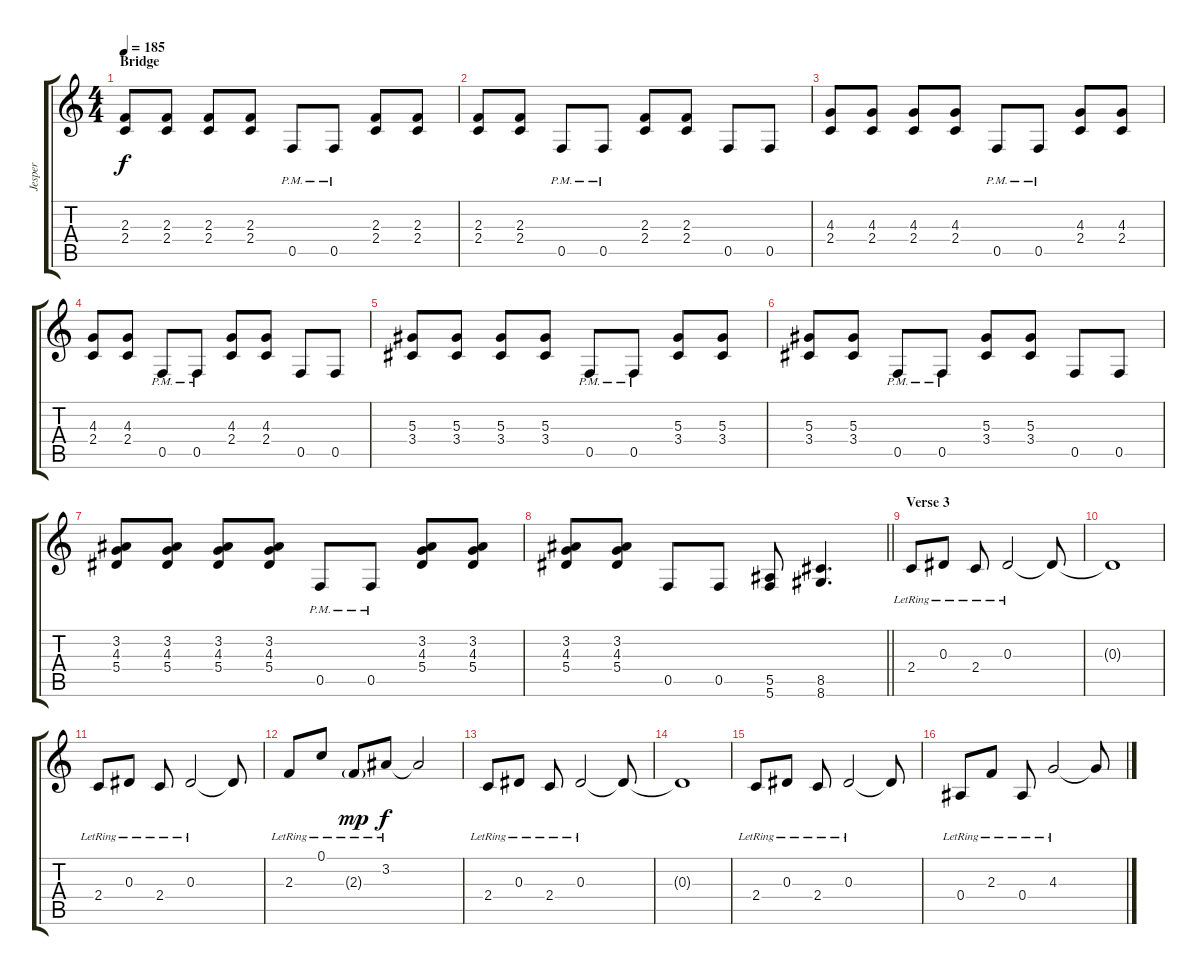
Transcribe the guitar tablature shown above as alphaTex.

\track ("Jesper" "Jesper") {instrument distortionguitar}
\staff {score tabs}
\tuning (C4 G3 Eb3 Bb2 F2 C2) {hide}
\ts (4 4)
\section ("" "Bridge")
\tempo 185
\clef g2
\ks c
(2.3 2.4).8{dy f} (2.3 2.4).8 (2.3 2.4).8 (2.3 2.4).8 0.5{pm}.8 0.5{pm}.8 (2.3 2.4).8 (2.3 2.4).8 |
(2.3 2.4).8 (2.3 2.4).8 0.5{pm}.8 0.5{pm}.8 (2.3 2.4).8 (2.3 2.4).8 0.5.8 0.5.8 |
(4.3 2.4).8 (4.3 2.4).8 (4.3 2.4).8 (4.3 2.4).8 0.5{pm}.8 0.5{pm}.8 (4.3 2.4).8 (4.3 2.4).8 |
(4.3 2.4).8 (4.3 2.4).8 0.5{pm}.8 0.5{pm}.8 (4.3 2.4).8 (4.3 2.4).8 0.5.8 0.5.8 |
(5.3 3.4).8 (5.3 3.4).8 (5.3 3.4).8 (5.3 3.4).8 0.5{pm}.8 0.5{pm}.8 (5.3 3.4).8 (5.3 3.4).8 |
(5.3 3.4).8 (5.3 3.4).8 0.5{pm}.8 0.5{pm}.8 (5.3 3.4).8 (5.3 3.4).8 0.5.8 0.5.8 |
(3.2 4.3 5.4).8 (3.2 4.3 5.4).8 (3.2 4.3 5.4).8 (3.2 4.3 5.4).8 0.5{pm}.8 0.5{pm}.8 (3.2 4.3 5.4).8 (3.2 4.3 5.4).8 |
\barLineRight lightlight
(3.2 4.3 5.4).8 (3.2 4.3 5.4).8 0.5.8 0.5.8 (5.5 5.6).8 (8.5 8.6).4{d} |
\section ("" "Verse 3")
2.4{lr}.8{instrument electricguitarjazz} 0.3{lr}.8 2.4{lr}.8 0.3{lr}.2 0.3{t}.8 |
0.3{t}.1 |
2.4{lr}.8 0.3{lr}.8 2.4{lr}.8 0.3{lr}.2 0.3{t}.8 |
2.3{lr}.8 0.1{lr}.8 2.3{g lr}.8{dy mp} 3.2{lr}.8{dy f} 3.2{t}.2 |
2.4{lr}.8 0.3{lr}.8 2.4{lr}.8 0.3{lr}.2 0.3{t}.8 |
0.3{t}.1 |
2.4{lr}.8 0.3{lr}.8 2.4{lr}.8 0.3{lr}.2 0.3{t}.8 |
0.4{lr}.8 2.3{lr}.8 0.4{lr}.8 4.3{lr}.2 4.3{t}.8
